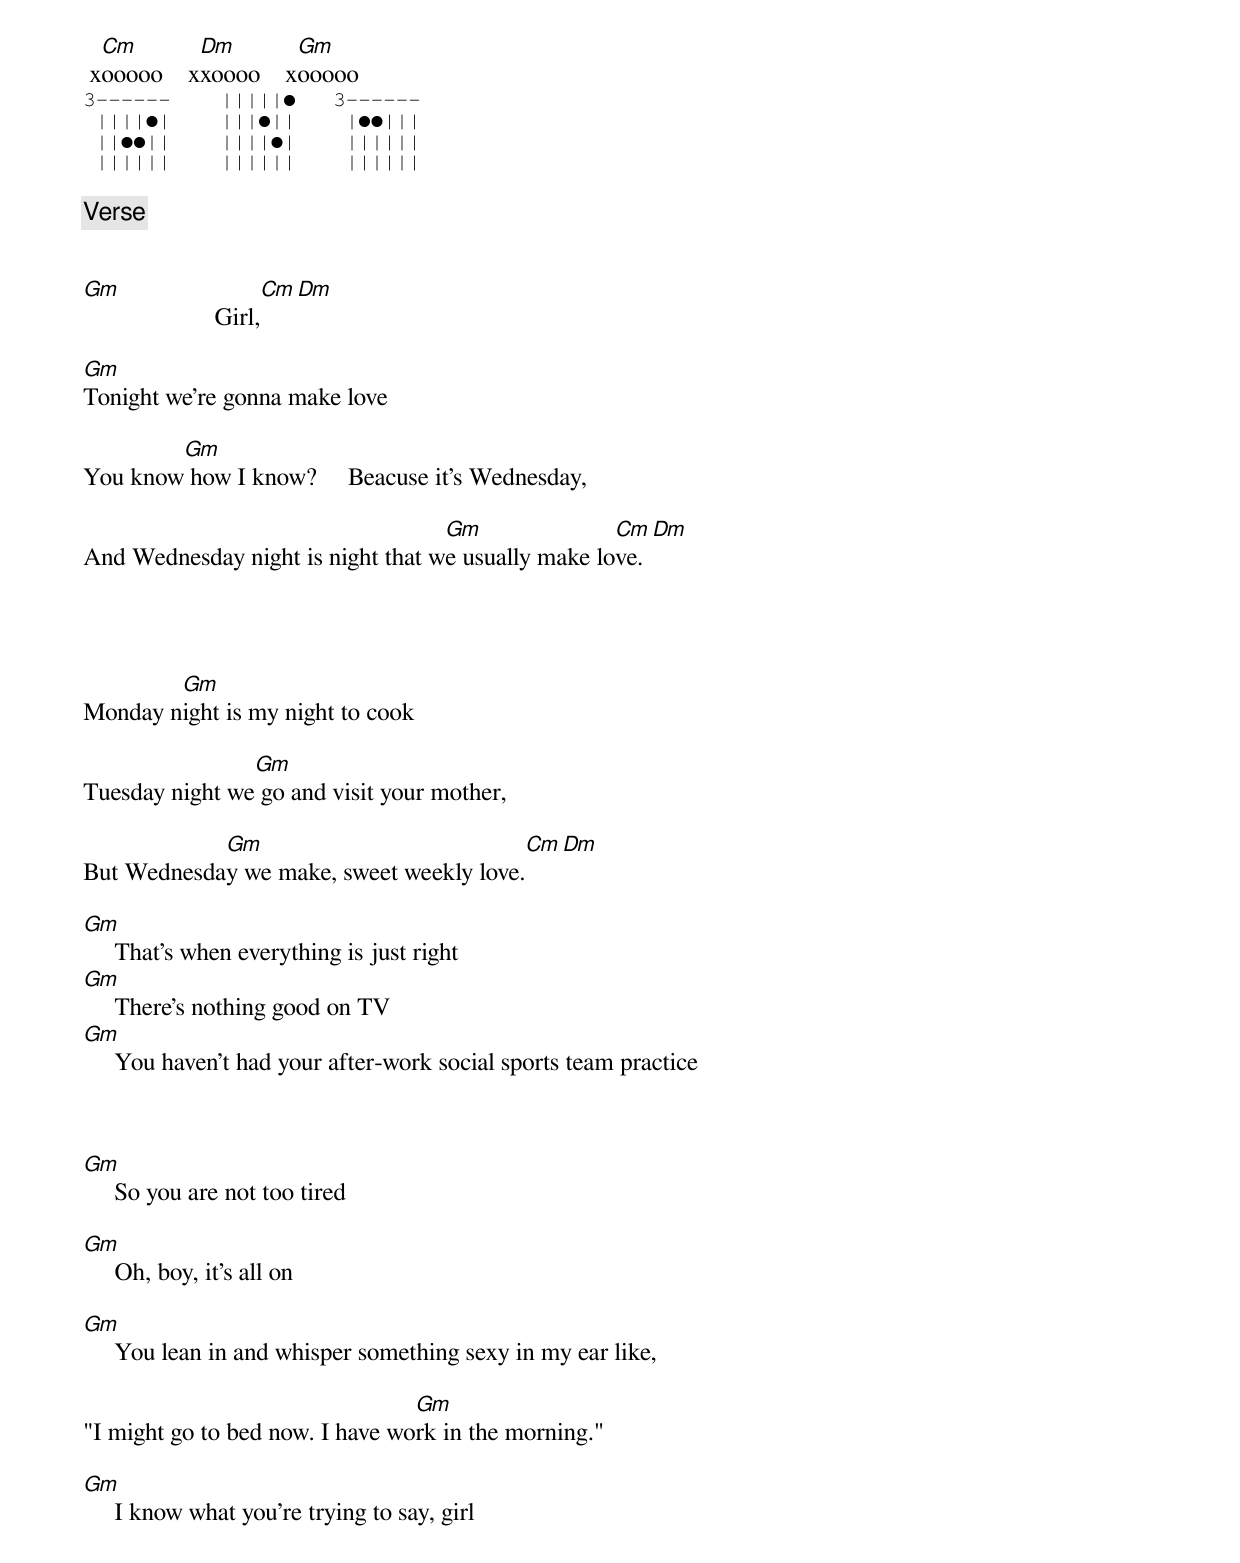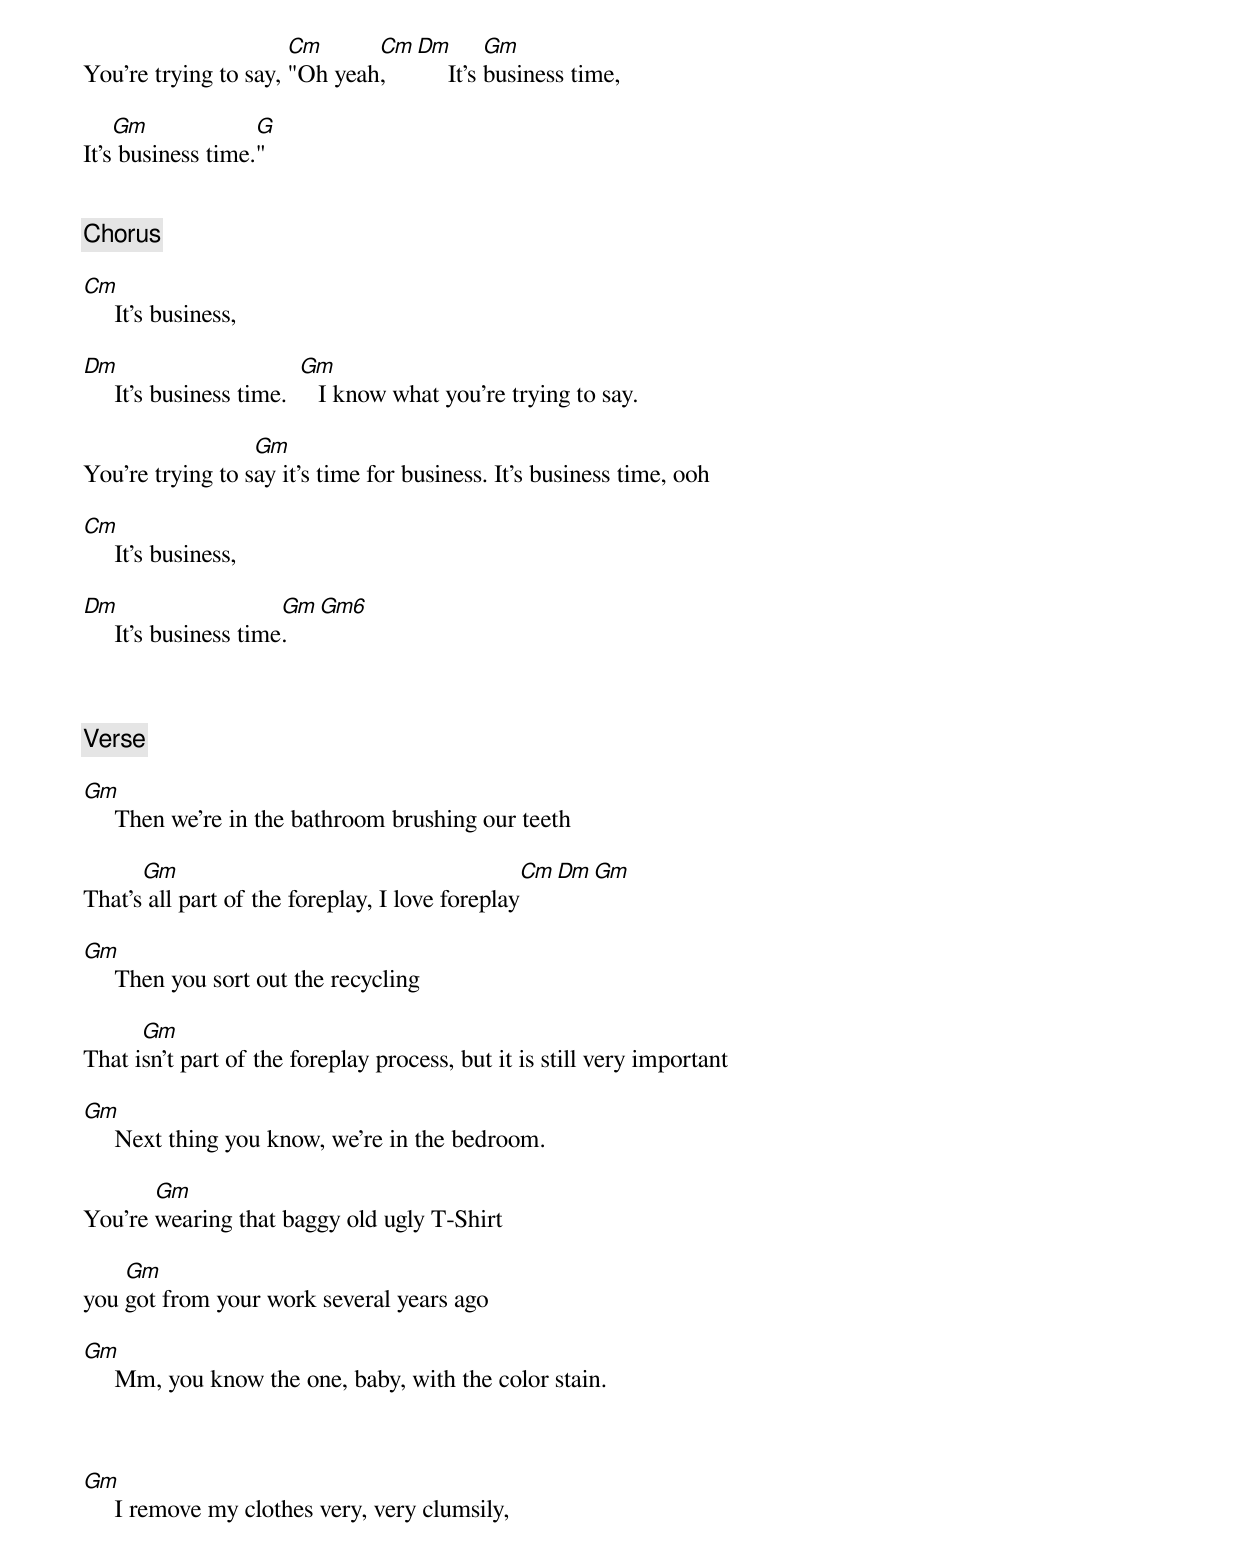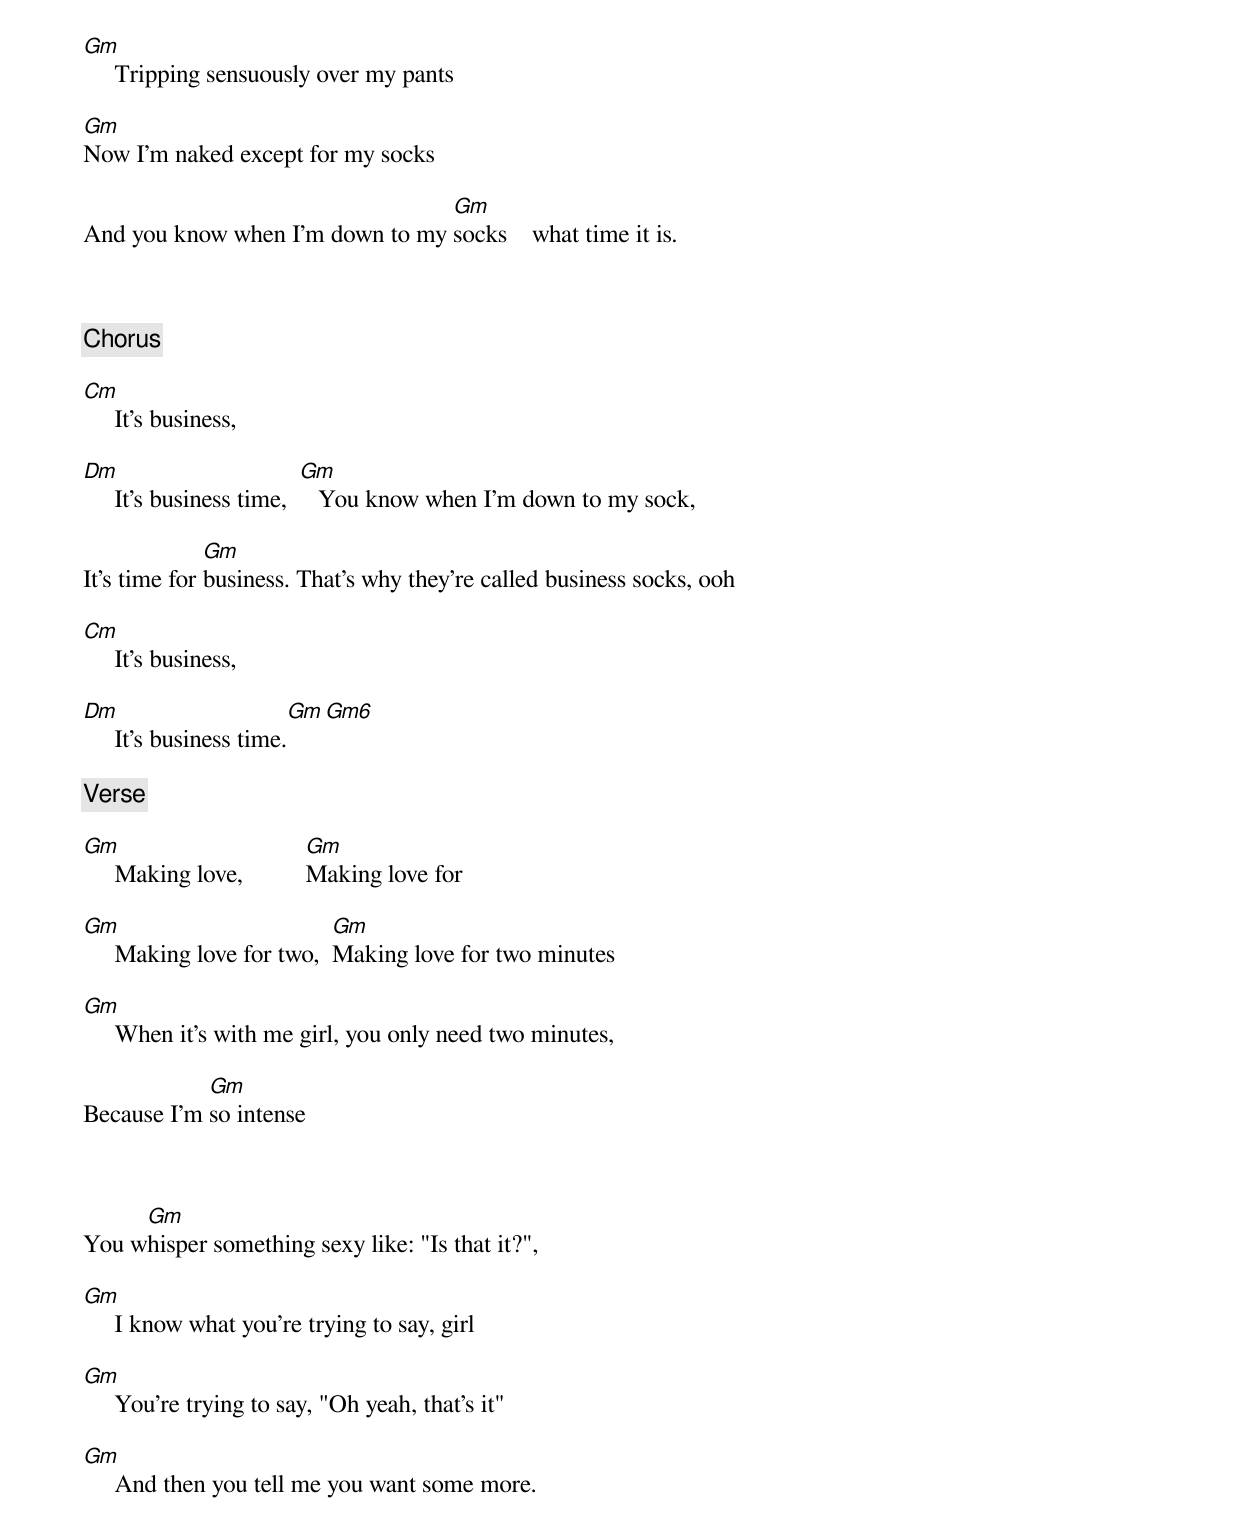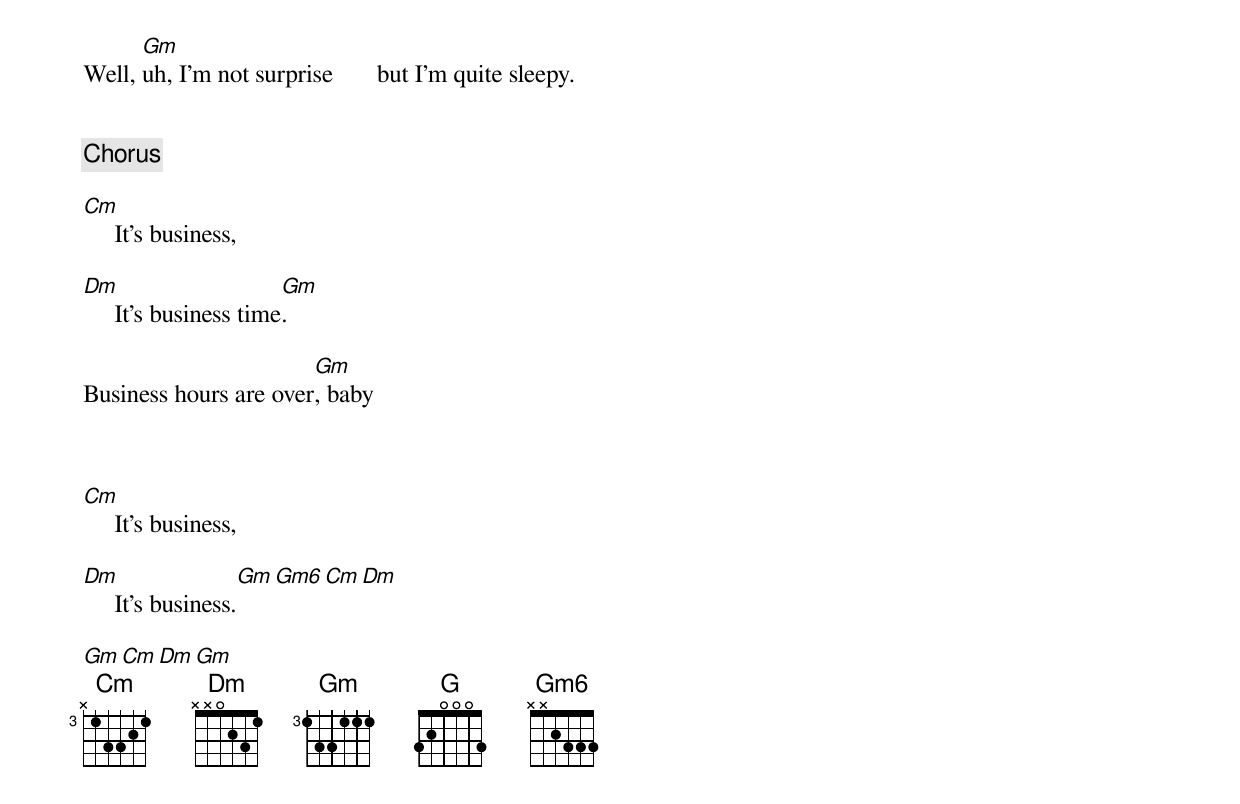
  Cm        Dm        Gm
 xooooo    xxoooo    xooooo
3------    |||||●   3------
 ||||●|    |||●||    |●●|||
 ||●●||    ||||●|    ||||||
 ||||||    ||||||    ||||||

[Verse]


Gm                         Cm   Dm
                     Girl,

Gm
Tonight we're gonna make love

        Gm
You know how I know?     Beacuse it's Wednesday,

                                   Gm               Cm   Dm
And Wednesday night is night that we usually make love.




        Gm
Monday night is my night to cook

                Gm
Tuesday night we go and visit your mother,

            Gm                                      Cm   Dm
But Wednesday we make, sweet weekly love.

Gm
     That's when everything is just right
Gm
     There's nothing good on TV
Gm
     You haven't had your after-work social sports team practice



Gm
     So you are not too tired

Gm
     Oh, boy, it's all on

Gm
     You lean in and whisper something sexy in my ear like,

                                 Gm
"I might go to bed now. I have work in the morning."

Gm
     I know what you're trying to say, girl

                      Cm      Cm  Dm        Gm
You're trying to say, "Oh yeah,        It's business time,

    Gm             G
It's business time."


[Chorus]

Cm
     It's business,

Dm                        Gm
     It's business time.     I know what you're trying to say.

                  Gm
You're trying to say it's time for business. It's business time, ooh

Cm
     It's business,

Dm                     Gm        Gm6
     It's business time.



[Verse]

Gm
     Then we're in the bathroom brushing our teeth

      Gm                                           Cm   Dm   Gm
That's all part of the foreplay, I love foreplay

Gm
     Then you sort out the recycling

      Gm
That isn't part of the foreplay process, but it is still very important

Gm
     Next thing you know, we're in the bedroom.

       Gm
You're wearing that baggy old ugly T-Shirt

    Gm
you got from your work several years ago

Gm
     Mm, you know the one, baby, with the color stain.



Gm
     I remove my clothes very, very clumsily,

Gm
     Tripping sensuously over my pants

Gm
Now I'm naked except for my socks

                                 Gm
And you know when I'm down to my socks    what time it is.



[Chorus]

Cm
     It's business,

Dm                        Gm
     It's business time,     You know when I'm down to my sock,

              Gm
It's time for business. That's why they're called business socks, ooh

Cm
     It's business,

Dm                      Gm      Gm6
     It's business time.

[Verse]

Gm                         Gm
     Making love,          Making love for

Gm                         Gm
     Making love for two,  Making love for two minutes

Gm
     When it's with me girl, you only need two minutes,

            Gm
Because I'm so intense



     Gm
You whisper something sexy like: "Is that it?",

Gm
     I know what you're trying to say, girl

Gm
     You're trying to say, "Oh yeah, that's it"

Gm
     And then you tell me you want some more.

      Gm
Well, uh, I'm not surprise       but I'm quite sleepy.


[Chorus]

Cm
     It's business,

Dm                     Gm
     It's business time.

                       Gm
Business hours are over, baby



Cm
     It's business,

Dm                     Gm      Gm6      Cm       Dm
     It's business.

Gm                             Cm       Dm       Gm
